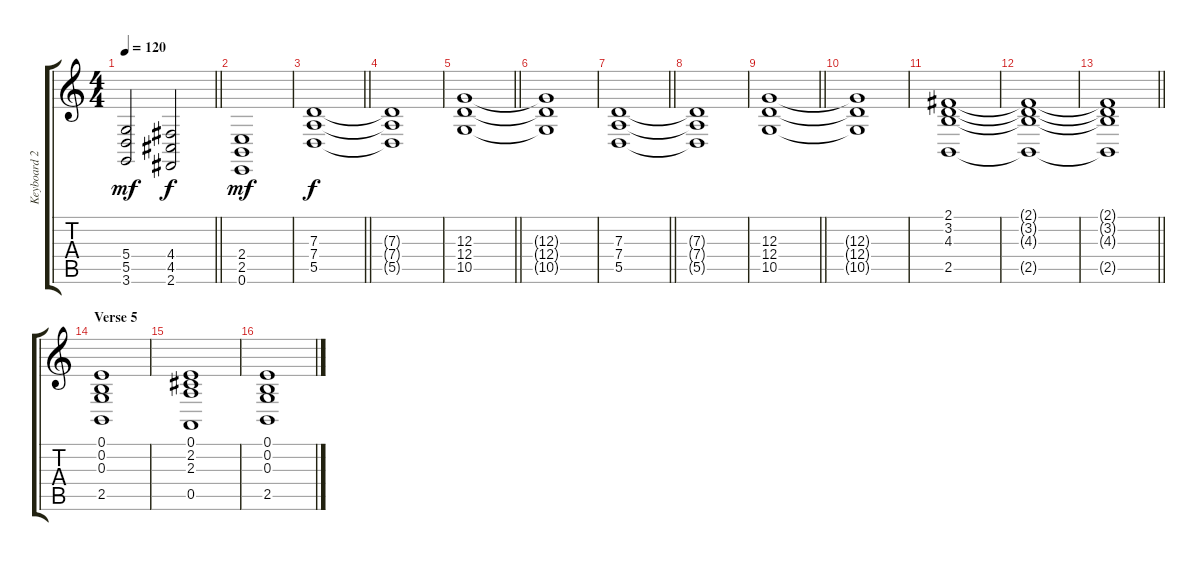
\track ("Keyboard 2" "Keyboard 2") {instrument pad2warm}
\staff {score tabs}
\tuning (E4 B3 G3 D3 A2 E2) {hide}
\ts (4 4)
\tempo 120
\clef g2
\barLineRight lightlight
\ks c
(5.4 5.5 3.6).2{dy mf} (4.4 4.5 2.6).2{dy f} |
(2.4 2.5 0.6).1{dy mf} |
\barLineRight lightlight
(7.3 7.4 5.5).1{dy f} |
(7.3{t} 7.4{t} 5.5{t}).1 |
\barLineRight lightlight
(12.3 12.4 10.5).1 |
(12.3{t} 12.4{t} 10.5{t}).1 |
\barLineRight lightlight
(7.3 7.4 5.5).1 |
(7.3{t} 7.4{t} 5.5{t}).1 |
\barLineRight lightlight
(12.3 12.4 10.5).1 |
(12.3{t} 12.4{t} 10.5{t}).1 |
(2.1 3.2 4.3 2.5).1 |
(2.1{t} 3.2{t} 4.3{t} 2.5{t}).1 |
\barLineRight lightlight
(2.1{t} 3.2{t} 4.3{t} 2.5{t}).1 |
\section ("" "Verse 5")
(0.1 0.2 0.3 2.5).1 |
(0.1 2.2 2.3 0.5).1 |
(0.1 0.2 0.3 2.5).1
